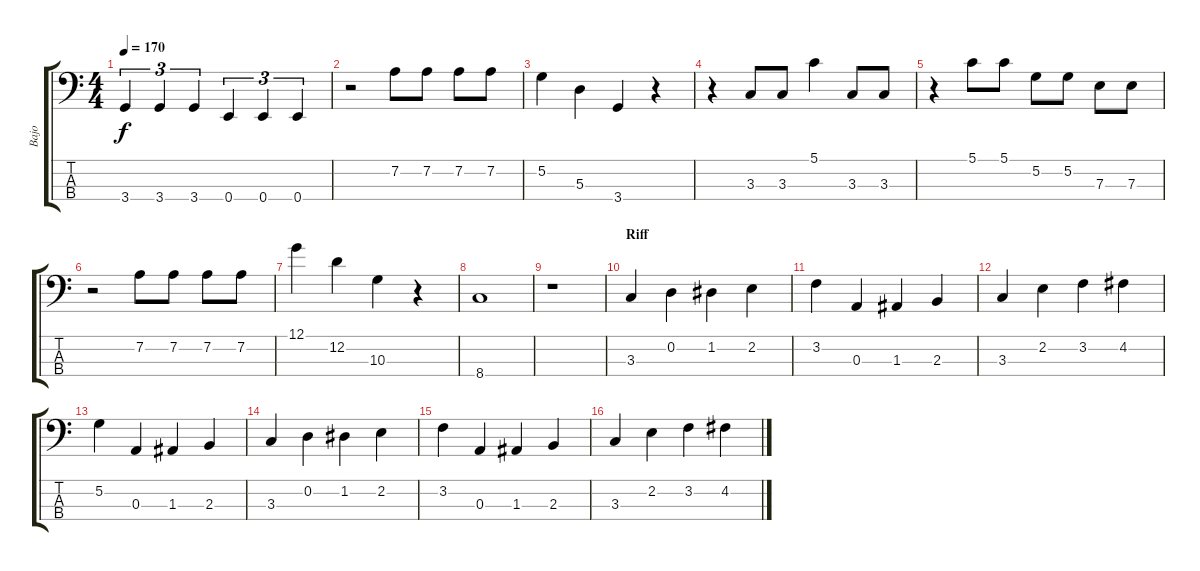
\track ("Bajo" "Bajo") {instrument electricbassfinger}
\staff {score tabs}
\tuning (G2 D2 A1 E1) {hide}
\ts (4 4)
\tempo 170
\clef f4
\ks c
3.4.4{tu (3 2) dy f} 3.4.4{tu (3 2)} 3.4.4{tu (3 2)} 0.4.4{tu (3 2)} 0.4.4{tu (3 2)} 0.4.4{tu (3 2)} |
r.2 7.2.8 7.2.8 7.2.8 7.2.8 |
5.2.4 5.3.4 3.4.4 r.4 |
r.4 3.3.8 3.3.8 5.1.4 3.3.8 3.3.8 |
r.4 5.1.8 5.1.8 5.2.8 5.2.8 7.3.8 7.3.8 |
r.2 7.2.8 7.2.8 7.2.8 7.2.8 |
12.1.4 12.2.4 10.3.4 r.4 |
8.4.1 |
r.1 |
\section ("" "Riff")
3.3.4 0.2.4 1.2.4 2.2.4 |
3.2.4 0.3.4 1.3.4 2.3.4 |
3.3.4 2.2.4 3.2.4 4.2.4 |
5.2.4 0.3.4 1.3.4 2.3.4 |
3.3.4 0.2.4 1.2.4 2.2.4 |
3.2.4 0.3.4 1.3.4 2.3.4 |
3.3.4 2.2.4 3.2.4 4.2.4
